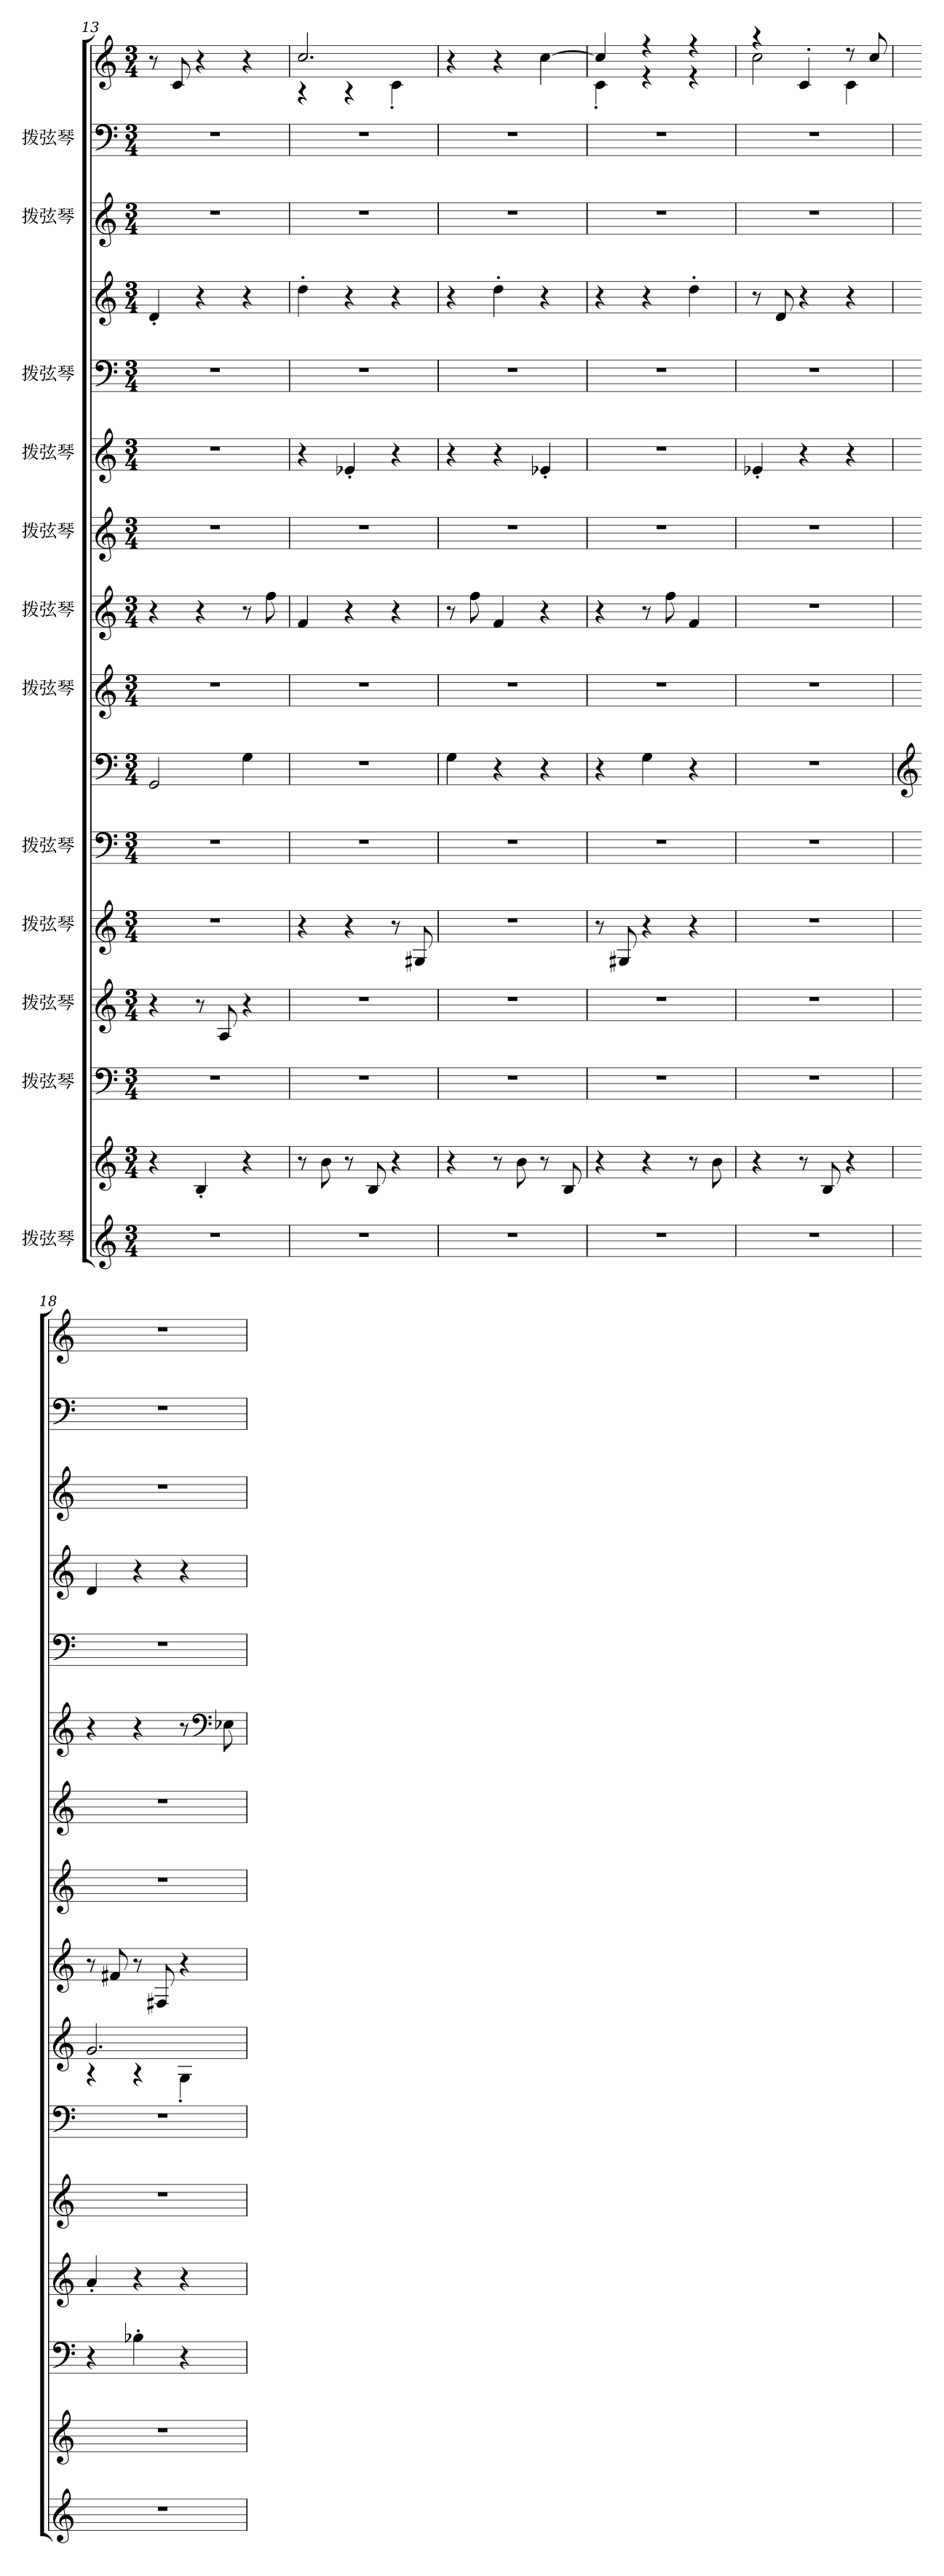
**kern	**kern	**kern	**kern	**kern	**kern	**kern	**kern	**kern	**kern	**kern	**kern	**kern	**kern	**kern	**kern
*part12	*part12	*part11	*part10	*part9	*part8	*part8	*part7	*part6	*part5	*part4	*part3	*part3	*part2	*part1	*part1
*staff16	*staff15	*staff14	*staff13	*staff12	*staff11	*staff10	*staff9	*staff8	*staff7	*staff6	*staff5	*staff4	*staff3	*staff2	*staff1
*I"拨弦琴	*	*I"拨弦琴	*I"拨弦琴	*I"拨弦琴	*I"拨弦琴	*	*I"拨弦琴	*I"拨弦琴	*I"拨弦琴	*I"拨弦琴	*I"拨弦琴	*	*I"拨弦琴	*I"拨弦琴	*
*clefG2	*clefG2	*clefF4	*clefG2	*clefG2	*clefF4	*clefF4	*clefG2	*clefG2	*clefG2	*clefG2	*clefF4	*clefG2	*clefG2	*clefF4	*clefG2
*k[]	*k[]	*k[]	*k[]	*k[]	*k[]	*k[]	*k[]	*k[]	*k[]	*k[]	*k[]	*k[]	*k[]	*k[]	*k[]
*M3/4	*M3/4	*M3/4	*M3/4	*M3/4	*M3/4	*M3/4	*M3/4	*M3/4	*M3/4	*M3/4	*M3/4	*M3/4	*M3/4	*M3/4	*M3/4
=13	=13	=13	=13	=13	=13	=13	=13	=13	=13	=13	=13	=13	=13	=13	=13
2.r	4r	2.r	4r	2.r	2.r	2GG/	2.r	4r	2.r	2.r	2.r	4d'/	2.r	2.r	8r
.	.	.	.	.	.	.	.	.	.	.	.	.	.	.	8c/
.	4B'/	.	8r	.	.	.	.	4r	.	.	.	4r	.	.	4r
.	.	.	8A/	.	.	.	.	.	.	.	.	.	.	.	.
.	4r	.	4r	.	.	4G\	.	8r	.	.	.	4r	.	.	4r
.	.	.	.	.	.	.	.	8ff\	.	.	.	.	.	.	.
=14	=14	=14	=14	=14	=14	=14	=14	=14	=14	=14	=14	=14	=14	=14	=14
*	*	*	*	*	*	*	*	*	*	*	*	*	*	*	*^
2.r	8r	2.r	2.r	4r	2.r	2.r	2.r	4f/	2.r	4r	2.r	4dd'\	2.r	2.r	2.cc/	4r
.	8b\	.	.	.	.	.	.	.	.	.	.	.	.	.	.	.
.	8r	.	.	4r	.	.	.	4r	.	4e-X'/	.	4r	.	.	.	4r
.	8B/	.	.	.	.	.	.	.	.	.	.	.	.	.	.	.
.	4r	.	.	8r	.	.	.	4r	.	4r	.	4r	.	.	.	4c'\
.	.	.	.	8G#X/	.	.	.	.	.	.	.	.	.	.	.	.
*	*	*	*	*	*	*	*	*	*	*	*	*	*	*	*v	*v
!!LO:PB:g=z
=15	=15	=15	=15	=15	=15	=15	=15	=15	=15	=15	=15	=15	=15	=15	=15
2.r	4r	2.r	2.r	2.r	2.r	4G\	2.r	8r	2.r	4r	2.r	4r	2.r	2.r	4r
.	.	.	.	.	.	.	.	8ff\	.	.	.	.	.	.	.
.	8r	.	.	.	.	4r	.	4f/	.	4r	.	4dd'\	.	.	4r
.	8b\	.	.	.	.	.	.	.	.	.	.	.	.	.	.
.	8r	.	.	.	.	4r	.	4r	.	4e-X'/	.	4r	.	.	[4cc\
.	8B/	.	.	.	.	.	.	.	.	.	.	.	.	.	.
=16	=16	=16	=16	=16	=16	=16	=16	=16	=16	=16	=16	=16	=16	=16	=16
*	*	*	*	*	*	*	*	*	*	*	*	*	*	*	*^
2.r	4r	2.r	2.r	8r	2.r	4r	2.r	4r	2.r	2.r	2.r	4r	2.r	2.r	4cc/]	4c'\
.	.	.	.	8G#X/	.	.	.	.	.	.	.	.	.	.	.	.
.	4r	.	.	4r	.	4G\	.	8r	.	.	.	4r	.	.	4r	4r
.	.	.	.	.	.	.	.	8ff\	.	.	.	.	.	.	.	.
.	8r	.	.	4r	.	4r	.	4f/	.	.	.	4dd'\	.	.	4r	4r
.	8b\	.	.	.	.	.	.	.	.	.	.	.	.	.	.	.
=17	=17	=17	=17	=17	=17	=17	=17	=17	=17	=17	=17	=17	=17	=17	=17	=17
2.r	4r	2.r	2.r	2.r	2.r	2.r	2.r	2.r	2.r	4e-X'/	2.r	8r	2.r	2.r	4r	2cc\
.	.	.	.	.	.	.	.	.	.	.	.	8d/	.	.	.	.
.	8r	.	.	.	.	.	.	.	.	4r	.	4r	.	.	4c'/	.
.	8B/	.	.	.	.	.	.	.	.	.	.	.	.	.	.	.
.	4r	.	.	.	.	.	.	.	.	4r	.	4r	.	.	8r	4c\
.	.	.	.	.	.	.	.	.	.	.	.	.	.	.	8cc/	.
*	*	*	*	*	*	*	*	*	*	*	*	*	*	*	*v	*v
=18	=18	=18	=18	=18	=18	=18	=18	=18	=18	=18	=18	=18	=18	=18	=18
*	*	*	*	*	*	*clefG2	*	*	*	*	*	*	*	*	*
*	*	*	*	*	*	*^	*	*	*	*	*	*	*	*	*
2.r	2.r	4r	4a'/	2.r	2.r	2.g/	4r	8r	2.r	2.r	4r	2.r	4d/	2.r	2.r	2.r
.	.	.	.	.	.	.	.	8f#X/	.	.	.	.	.	.	.	.
.	.	4B-X'\	4r	.	.	.	4r	8r	.	.	4r	.	4r	.	.	.
.	.	.	.	.	.	.	.	8F#X/	.	.	.	.	.	.	.	.
.	.	4r	4r	.	.	.	4G'\	4r	.	.	8r	.	4r	.	.	.
*	*	*	*	*	*	*	*	*	*	*	*clefF4	*	*	*	*	*
.	.	.	.	.	.	.	.	.	.	.	8E-X\	.	.	.	.	.
*	*	*	*	*	*	*v	*v	*	*	*	*	*	*	*	*	*
=	=	=	=	=	=	=	=	=	=	=	=	=	=	=	=
*-	*-	*-	*-	*-	*-	*-	*-	*-	*-	*-	*-	*-	*-	*-	*-
